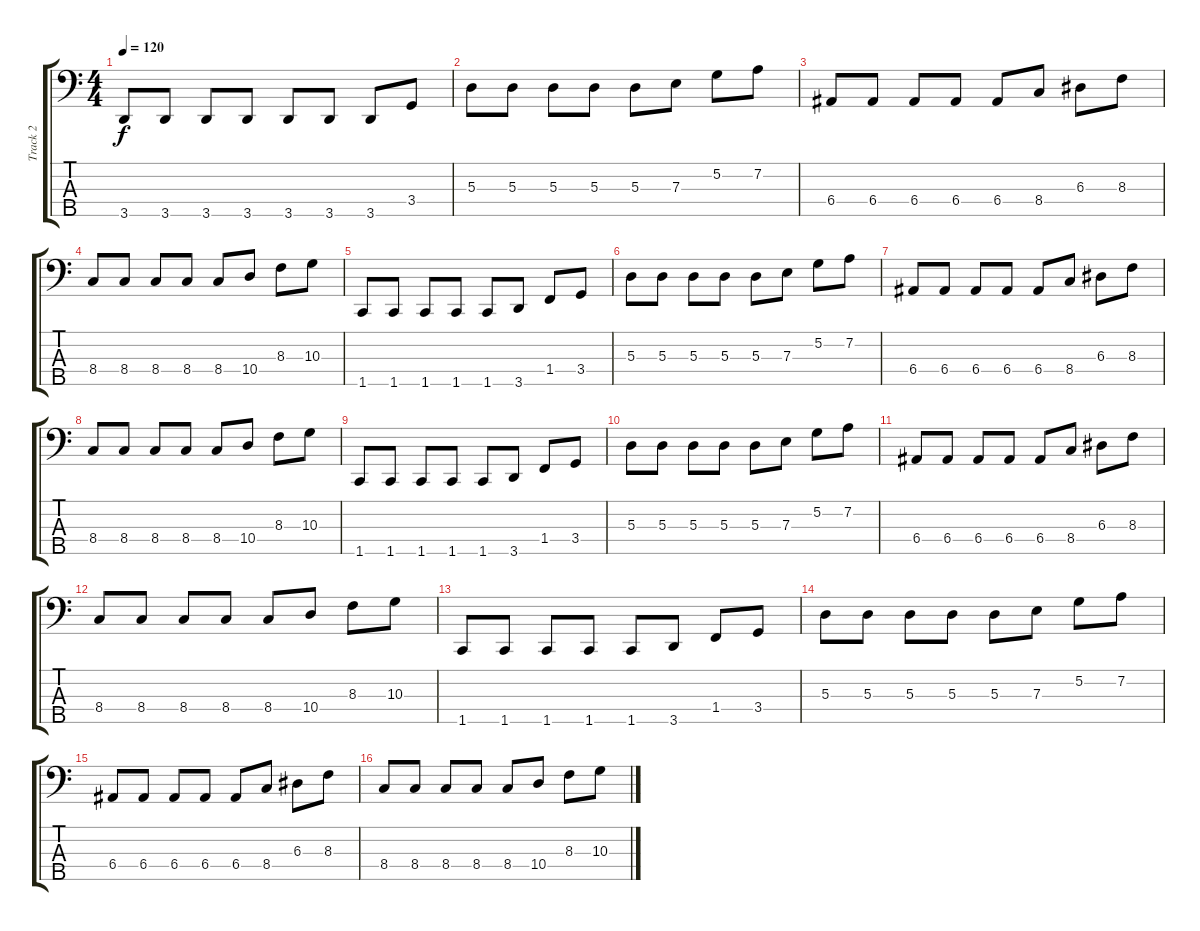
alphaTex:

\track ("Track 2" "Track 2") {instrument electricbassfinger}
\staff {score tabs}
\tuning (G2 D2 A1 E1 B0) {hide}
\ts (4 4)
\tempo 120
\clef f4
\ks c
3.5.8{dy f} 3.5.8 3.5.8 3.5.8 3.5.8 3.5.8 3.5.8 3.4.8 |
5.3.8 5.3.8 5.3.8 5.3.8 5.3.8 7.3.8 5.2.8 7.2.8 |
6.4.8 6.4.8 6.4.8 6.4.8 6.4.8 8.4.8 6.3.8 8.3.8 |
8.4.8 8.4.8 8.4.8 8.4.8 8.4.8 10.4.8 8.3.8 10.3.8 |
1.5.8 1.5.8 1.5.8 1.5.8 1.5.8 3.5.8 1.4.8 3.4.8 |
5.3.8 5.3.8 5.3.8 5.3.8 5.3.8 7.3.8 5.2.8 7.2.8 |
6.4.8 6.4.8 6.4.8 6.4.8 6.4.8 8.4.8 6.3.8 8.3.8 |
8.4.8 8.4.8 8.4.8 8.4.8 8.4.8 10.4.8 8.3.8 10.3.8 |
1.5.8 1.5.8 1.5.8 1.5.8 1.5.8 3.5.8 1.4.8 3.4.8 |
5.3.8 5.3.8 5.3.8 5.3.8 5.3.8 7.3.8 5.2.8 7.2.8 |
6.4.8 6.4.8 6.4.8 6.4.8 6.4.8 8.4.8 6.3.8 8.3.8 |
8.4.8 8.4.8 8.4.8 8.4.8 8.4.8 10.4.8 8.3.8 10.3.8 |
1.5.8 1.5.8 1.5.8 1.5.8 1.5.8 3.5.8 1.4.8 3.4.8 |
5.3.8 5.3.8 5.3.8 5.3.8 5.3.8 7.3.8 5.2.8 7.2.8 |
6.4.8 6.4.8 6.4.8 6.4.8 6.4.8 8.4.8 6.3.8 8.3.8 |
8.4.8 8.4.8 8.4.8 8.4.8 8.4.8 10.4.8 8.3.8 10.3.8
